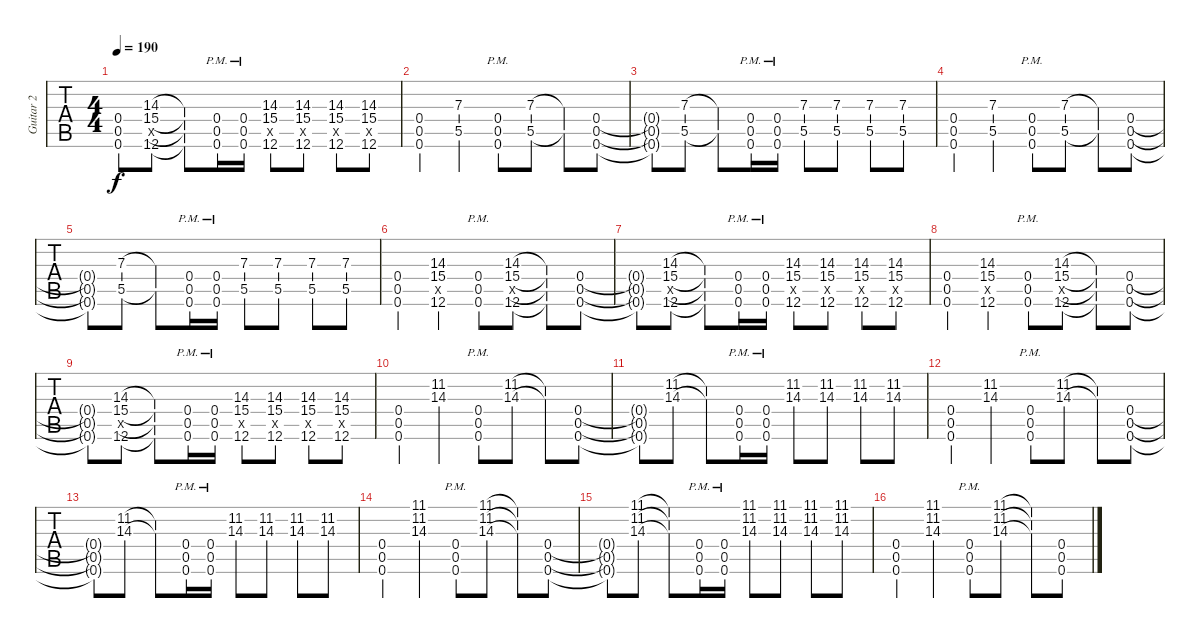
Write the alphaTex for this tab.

\track ("Guitar 2" "Guitar 2") {instrument distortionguitar}
\staff {tabs}
\tuning (Eb4 Bb3 Gb3 Db3 Ab2 Db2) {hide}
\ts (4 4)
\tempo 190
\clef g2
\ks c
(0.4{t} 0.5{t} 0.6{t}).8{dy f} (14.3 15.4 12.5{x} 12.6).8 (14.3{t} 15.4{t} 12.5{t} 12.6{t}).8 (0.4{pm} 0.5{pm} 0.6{pm}).16 (0.4{pm} 0.5{pm} 0.6{pm}).16 (14.3 15.4 12.5{x} 12.6).8 (14.3 15.4 12.5{x} 12.6).8 (14.3 15.4 12.5{x} 12.6).8 (14.3 15.4 12.5{x} 12.6).8 |
(0.4 0.5 0.6).4 (7.3 5.5).4 (0.4{pm} 0.5{pm} 0.6{pm}).8 (7.3 5.5).8 (7.3{t} 5.5{t}).8 (0.4 0.5 0.6).8 |
(0.4{t} 0.5{t} 0.6{t}).8 (7.3 5.5).8 (7.3{t} 5.5{t}).8 (0.4{pm} 0.5{pm} 0.6{pm}).16 (0.4{pm} 0.5{pm} 0.6{pm}).16 (7.3 5.5).8 (7.3 5.5).8 (7.3 5.5).8 (7.3 5.5).8 |
(0.4 0.5 0.6).4 (7.3 5.5).4 (0.4{pm} 0.5{pm} 0.6{pm}).8 (7.3 5.5).8 (7.3{t} 5.5{t}).8 (0.4 0.5 0.6).8 |
(0.4{t} 0.5{t} 0.6{t}).8 (7.3 5.5).8 (7.3{t} 5.5{t}).8 (0.4{pm} 0.5{pm} 0.6{pm}).16 (0.4{pm} 0.5{pm} 0.6{pm}).16 (7.3 5.5).8 (7.3 5.5).8 (7.3 5.5).8 (7.3 5.5).8 |
(0.4 0.5 0.6).4 (14.3 15.4 12.5{x} 12.6).4 (0.4{pm} 0.5{pm} 0.6{pm}).8 (14.3 15.4 12.5{x} 12.6).8 (14.3{t} 15.4{t} 12.5{t} 12.6{t}).8 (0.4 0.5 0.6).8 |
(0.4{t} 0.5{t} 0.6{t}).8 (14.3 15.4 12.5{x} 12.6).8 (14.3{t} 15.4{t} 12.5{t} 12.6{t}).8 (0.4{pm} 0.5{pm} 0.6{pm}).16 (0.4{pm} 0.5{pm} 0.6{pm}).16 (14.3 15.4 12.5{x} 12.6).8 (14.3 15.4 12.5{x} 12.6).8 (14.3 15.4 12.5{x} 12.6).8 (14.3 15.4 12.5{x} 12.6).8 |
(0.4 0.5 0.6).4 (14.3 15.4 12.5{x} 12.6).4 (0.4{pm} 0.5{pm} 0.6{pm}).8 (14.3 15.4 12.5{x} 12.6).8 (14.3{t} 15.4{t} 12.5{t} 12.6{t}).8 (0.4 0.5 0.6).8 |
(0.4{t} 0.5{t} 0.6{t}).8 (14.3 15.4 12.5{x} 12.6).8 (14.3{t} 15.4{t} 12.5{t} 12.6{t}).8 (0.4{pm} 0.5{pm} 0.6{pm}).16 (0.4{pm} 0.5{pm} 0.6{pm}).16 (14.3 15.4 12.5{x} 12.6).8 (14.3 15.4 12.5{x} 12.6).8 (14.3 15.4 12.5{x} 12.6).8 (14.3 15.4 12.5{x} 12.6).8 |
(0.4 0.5 0.6).4 (11.2 14.3).4 (0.4{pm} 0.5{pm} 0.6{pm}).8 (11.2 14.3).8 (11.2{t} 14.3{t}).8 (0.4 0.5 0.6).8 |
(0.4{t} 0.5{t} 0.6{t}).8 (11.2 14.3).8 (11.2{t} 14.3{t}).8 (0.4{pm} 0.5{pm} 0.6{pm}).16 (0.4{pm} 0.5{pm} 0.6{pm}).16 (11.2 14.3).8 (11.2 14.3).8 (11.2 14.3).8 (11.2 14.3).8 |
(0.4 0.5 0.6).4 (11.2 14.3).4 (0.4{pm} 0.5{pm} 0.6{pm}).8 (11.2 14.3).8 (11.2{t} 14.3{t}).8 (0.4 0.5 0.6).8 |
(0.4{t} 0.5{t} 0.6{t}).8 (11.2 14.3).8 (11.2{t} 14.3{t}).8 (0.4{pm} 0.5{pm} 0.6{pm}).16 (0.4{pm} 0.5{pm} 0.6{pm}).16 (11.2 14.3).8 (11.2 14.3).8 (11.2 14.3).8 (11.2 14.3).8 |
(0.4 0.5 0.6).4 (11.1 11.2 14.3).4 (0.4{pm} 0.5{pm} 0.6{pm}).8 (11.1 11.2 14.3).8 (11.1{t} 11.2{t} 14.3{t}).8 (0.4 0.5 0.6).8 |
(0.4{t} 0.5{t} 0.6{t}).8 (11.1 11.2 14.3).8 (11.1{t} 11.2{t} 14.3{t}).8 (0.4{pm} 0.5{pm} 0.6{pm}).16 (0.4{pm} 0.5{pm} 0.6{pm}).16 (11.1 11.2 14.3).8 (11.1 11.2 14.3).8 (11.1 11.2 14.3).8 (11.1 11.2 14.3).8 |
(0.4 0.5 0.6).4 (11.1 11.2 14.3).4 (0.4{pm} 0.5{pm} 0.6{pm}).8 (11.1 11.2 14.3).8 (11.1{t} 11.2{t} 14.3{t}).8 (0.4 0.5 0.6).8
